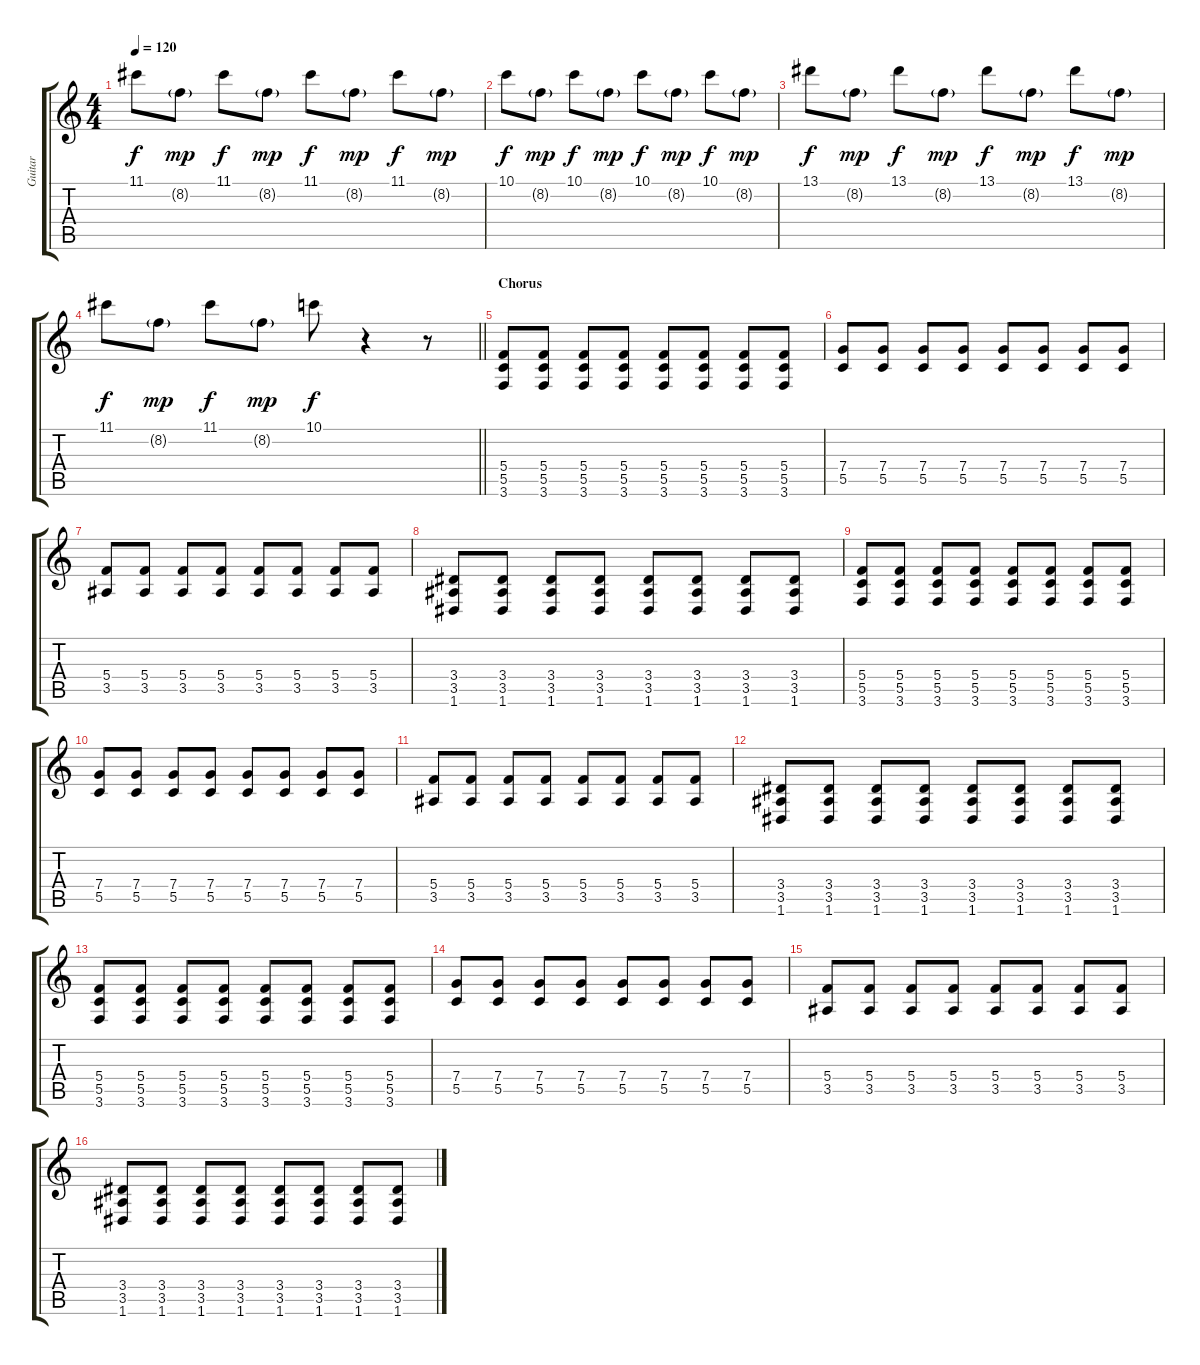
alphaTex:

\track ("Guitar" "Guitar") {instrument distortionguitar}
\staff {score tabs}
\tuning (D4 A3 F3 C3 G2 D2) {hide}
\ts (4 4)
\tempo 120
\clef g2
\ks c
11.1.8{dy f} 8.2{g}.8{dy mp} 11.1.8{dy f} 8.2{g}.8{dy mp} 11.1.8{dy f} 8.2{g}.8{dy mp} 11.1.8{dy f} 8.2{g}.8{dy mp} |
10.1.8{dy f} 8.2{g}.8{dy mp} 10.1.8{dy f} 8.2{g}.8{dy mp} 10.1.8{dy f} 8.2{g}.8{dy mp} 10.1.8{dy f} 8.2{g}.8{dy mp} |
13.1.8{dy f} 8.2{g}.8{dy mp} 13.1.8{dy f} 8.2{g}.8{dy mp} 13.1.8{dy f} 8.2{g}.8{dy mp} 13.1.8{dy f} 8.2{g}.8{dy mp} |
\barLineRight lightlight
11.1.8{dy f} 8.2{g}.8{dy mp} 11.1.8{dy f} 8.2{g}.8{dy mp} 10.1.8{dy f} r.4 r.8 |
\section ("" "Chorus")
(5.4 5.5 3.6).8{volume 16 instrument distortionguitar} (5.4 5.5 3.6).8 (5.4 5.5 3.6).8 (5.4 5.5 3.6).8 (5.4 5.5 3.6).8 (5.4 5.5 3.6).8 (5.4 5.5 3.6).8 (5.4 5.5 3.6).8 |
(7.4 5.5).8 (7.4 5.5).8 (7.4 5.5).8 (7.4 5.5).8 (7.4 5.5).8 (7.4 5.5).8 (7.4 5.5).8 (7.4 5.5).8 |
(5.4 3.5).8 (5.4 3.5).8 (5.4 3.5).8 (5.4 3.5).8 (5.4 3.5).8 (5.4 3.5).8 (5.4 3.5).8 (5.4 3.5).8 |
(3.4 3.5 1.6).8 (3.4 3.5 1.6).8 (3.4 3.5 1.6).8 (3.4 3.5 1.6).8 (3.4 3.5 1.6).8 (3.4 3.5 1.6).8 (3.4 3.5 1.6).8 (3.4 3.5 1.6).8 |
(5.4 5.5 3.6).8 (5.4 5.5 3.6).8 (5.4 5.5 3.6).8 (5.4 5.5 3.6).8 (5.4 5.5 3.6).8 (5.4 5.5 3.6).8 (5.4 5.5 3.6).8 (5.4 5.5 3.6).8 |
(7.4 5.5).8 (7.4 5.5).8 (7.4 5.5).8 (7.4 5.5).8 (7.4 5.5).8 (7.4 5.5).8 (7.4 5.5).8 (7.4 5.5).8 |
(5.4 3.5).8 (5.4 3.5).8 (5.4 3.5).8 (5.4 3.5).8 (5.4 3.5).8 (5.4 3.5).8 (5.4 3.5).8 (5.4 3.5).8 |
(3.4 3.5 1.6).8 (3.4 3.5 1.6).8 (3.4 3.5 1.6).8 (3.4 3.5 1.6).8 (3.4 3.5 1.6).8 (3.4 3.5 1.6).8 (3.4 3.5 1.6).8 (3.4 3.5 1.6).8 |
(5.4 5.5 3.6).8 (5.4 5.5 3.6).8 (5.4 5.5 3.6).8 (5.4 5.5 3.6).8 (5.4 5.5 3.6).8 (5.4 5.5 3.6).8 (5.4 5.5 3.6).8 (5.4 5.5 3.6).8 |
(7.4 5.5).8 (7.4 5.5).8 (7.4 5.5).8 (7.4 5.5).8 (7.4 5.5).8 (7.4 5.5).8 (7.4 5.5).8 (7.4 5.5).8 |
(5.4 3.5).8 (5.4 3.5).8 (5.4 3.5).8 (5.4 3.5).8 (5.4 3.5).8 (5.4 3.5).8 (5.4 3.5).8 (5.4 3.5).8 |
(3.4 3.5 1.6).8 (3.4 3.5 1.6).8 (3.4 3.5 1.6).8 (3.4 3.5 1.6).8 (3.4 3.5 1.6).8 (3.4 3.5 1.6).8 (3.4 3.5 1.6).8 (3.4 3.5 1.6).8
